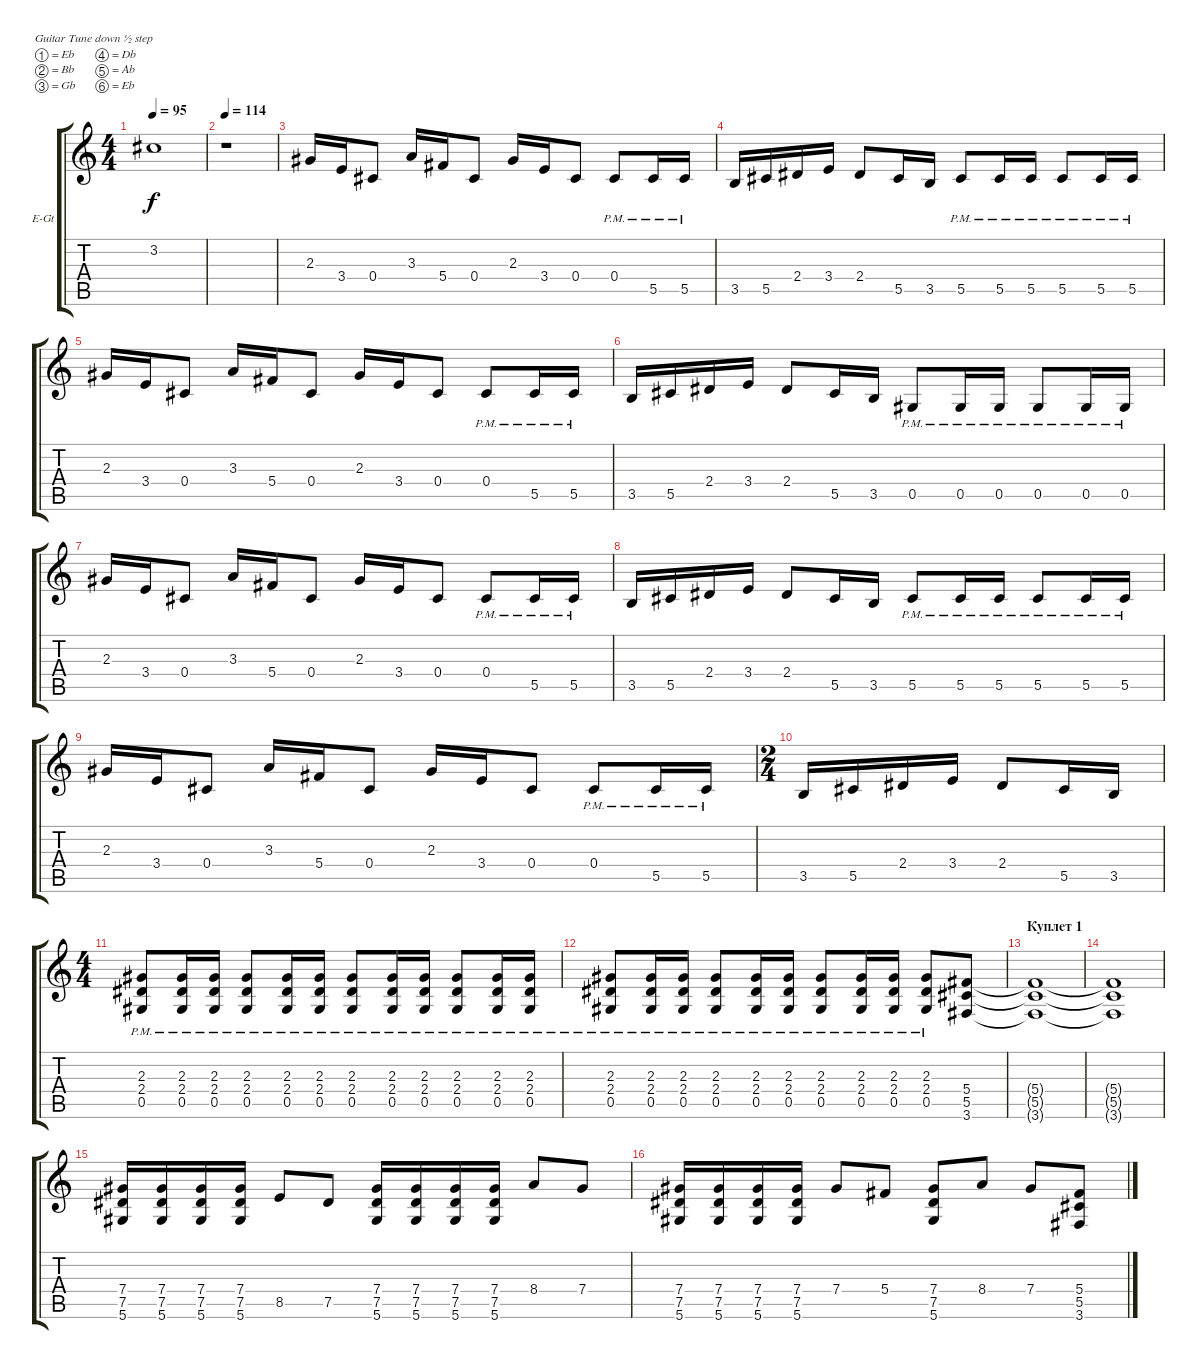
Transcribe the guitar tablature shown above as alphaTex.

\bracketExtendMode groupsimilarinstruments
\firstSystemTrackNameOrientation horizontal
\otherSystemsTrackNameOrientation horizontal
\track ("Гитара 1" "E-Gt") {instrument distortionguitar}
\staff {score tabs}
\tuning (Eb4 Bb3 Gb3 Db3 Ab2 Eb2)
\ts (4 4)
\tempo 95
\clef g2
\scale
0.333333
\ks c
3.2{t}.1{dy f} |
\tempo 114
\scale
0.333333 r.1 |
\scale
0.333333 2.3.16 3.4.16 0.4.8 3.3.16 5.4.16 0.4.8 2.3.16 3.4.16 0.4.8 0.4{pm}.8 5.5{pm}.16 5.5{pm}.16 |
\scale
0.333333 3.5.16 5.5.16 2.4.16 3.4.16 2.4.8 5.5.16 3.5.16 5.5{pm}.8 5.5{pm}.16 5.5{pm}.16 5.5{pm}.8 5.5{pm}.16 5.5{pm}.16 |
\scale
0.333333 2.3.16 3.4.16 0.4.8 3.3.16 5.4.16 0.4.8 2.3.16 3.4.16 0.4.8 0.4{pm}.8 5.5{pm}.16 5.5{pm}.16 |
\scale
0.333333 3.5.16 5.5.16 2.4.16 3.4.16 2.4.8 5.5.16 3.5.16 0.5{pm}.8 0.5{pm}.16 0.5{pm}.16 0.5{pm}.8 0.5{pm}.16 0.5{pm}.16 |
\scale
0.333333 2.3.16 3.4.16 0.4.8 3.3.16 5.4.16 0.4.8 2.3.16 3.4.16 0.4.8 0.4{pm}.8 5.5{pm}.16 5.5{pm}.16 |
\scale
0.333333 3.5.16 5.5.16 2.4.16 3.4.16 2.4.8 5.5.16 3.5.16 5.5{pm}.8 5.5{pm}.16 5.5{pm}.16 5.5{pm}.8 5.5{pm}.16 5.5{pm}.16 |
\scale
0.209459 2.3.16 3.4.16 0.4.8 3.3.16 5.4.16 0.4.8 2.3.16 3.4.16 0.4.8 0.4{pm}.8 5.5{pm}.16 5.5{pm}.16 |
\ts (2 4)
\scale
0.39527 3.5.16 5.5.16 2.4.16 3.4.16 2.4.8 5.5.16 3.5.16 |
\ts (4 4)
\scale
0.39527 (2.4{pm} 0.5{pm} 2.3{pm}).8 (2.4{pm} 0.5{pm} 2.3{pm}).16 (2.4{pm} 0.5{pm} 2.3{pm}).16 (2.4{pm} 0.5{pm} 2.3{pm}).8 (2.4{pm} 0.5{pm} 2.3{pm}).16 (2.4{pm} 0.5{pm} 2.3{pm}).16 (2.4{pm} 0.5{pm} 2.3{pm}).8 (2.4{pm} 0.5{pm} 2.3{pm}).16 (2.4{pm} 0.5{pm} 2.3{pm}).16 (2.4{pm} 0.5{pm} 2.3{pm}).8 (2.4{pm} 0.5{pm} 2.3{pm}).16 (2.4{pm} 0.5{pm} 2.3{pm}).16 |
\scale
0.333333 (2.4{pm} 0.5{pm} 2.3{pm}).8 (2.4{pm} 0.5{pm} 2.3{pm}).16 (2.4{pm} 0.5{pm} 2.3{pm}).16 (2.4{pm} 0.5{pm} 2.3{pm}).8 (2.4{pm} 0.5{pm} 2.3{pm}).16 (2.4{pm} 0.5{pm} 2.3{pm}).16 (2.4{pm} 0.5{pm} 2.3{pm}).8 (2.4{pm} 0.5{pm} 2.3{pm}).16 (2.4{pm} 0.5{pm} 2.3{pm}).16 (2.4{pm} 0.5{pm} 2.3{pm}).8 (5.4 5.5 3.6).8 |
\section ("" "Куплет 1")
\scale
0.333333 (5.4{t} 5.5{t} 3.6{t}).1 |
\scale
0.333333 (5.4{t} 5.5{t} 3.6{t}).1 |
\scale
0.333333 (7.5 5.6 7.4).16 (7.5 5.6 7.4).16 (7.5 5.6 7.4).16 (7.5 5.6 7.4).16 8.5.8 7.5.8 (7.5 5.6 7.4).16 (7.5 5.6 7.4).16 (7.5 5.6 7.4).16 (7.5 5.6 7.4).16 8.4.8 7.4.8 |
\scale
0.333333 (7.5 5.6 7.4).16 (7.5 5.6 7.4).16 (7.5 5.6 7.4).16 (7.5 5.6 7.4).16 7.4.8 5.4.8 (7.5 5.6 7.4).8 8.4.8 7.4.8 (5.4 5.5 3.6).8
